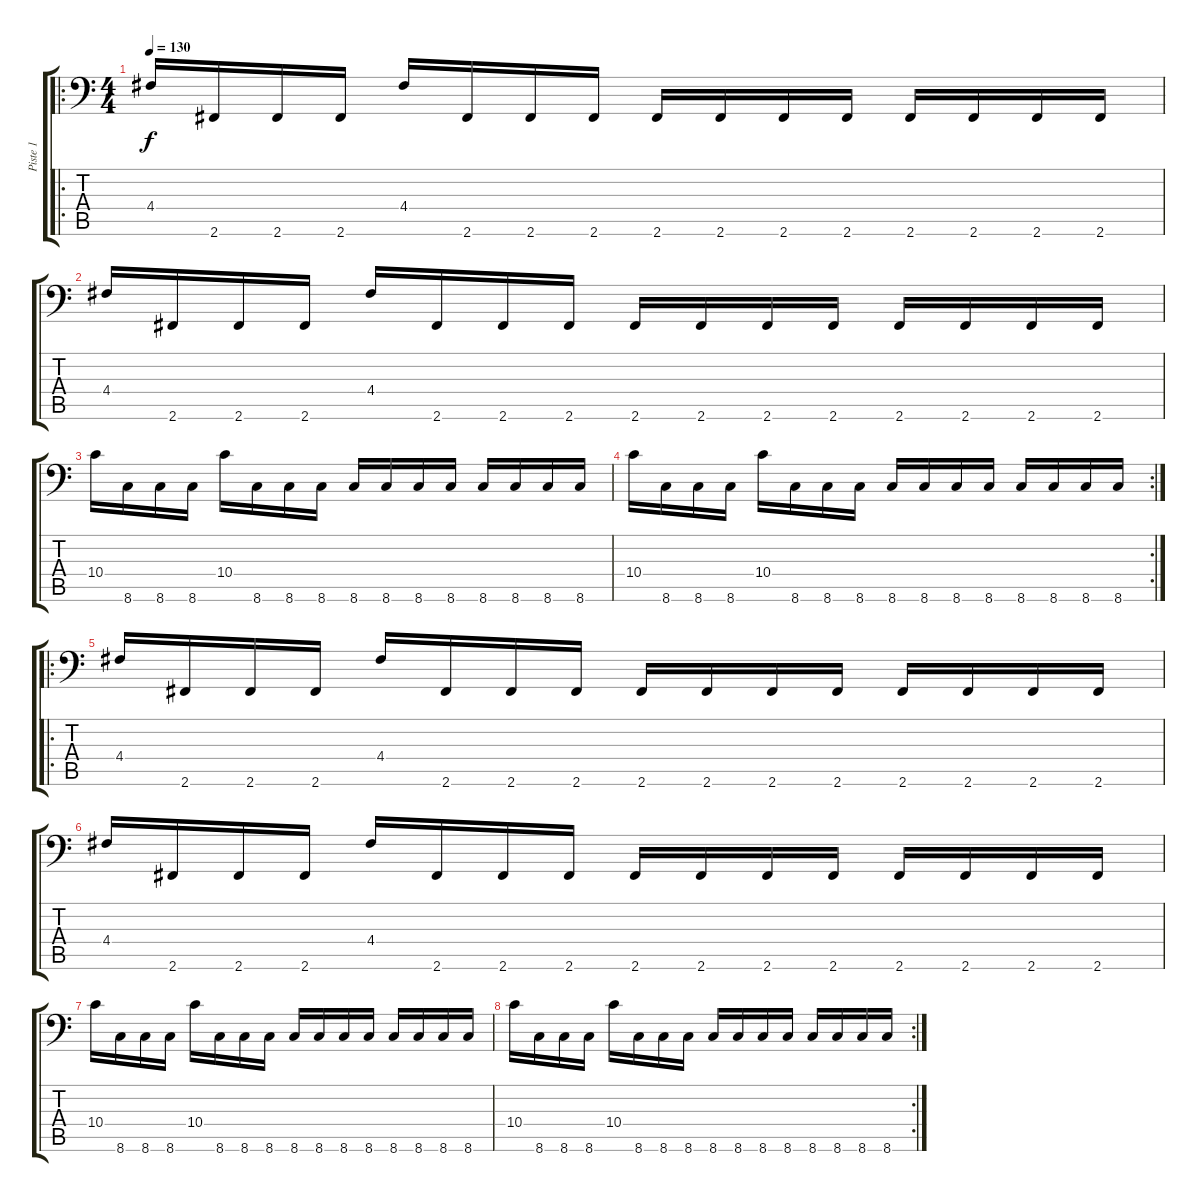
\track ("Piste 1" "Piste 1") {instrument synthbass1}
\staff {score tabs}
\tuning (E3 B2 G2 D2 A1 E1) {hide}
\ro
\ts (4 4)
\tempo 130
\clef f4
\ks c
4.4.16{dy f instrument synthbass1} 2.6.16 2.6.16 2.6.16 4.4.16 2.6.16 2.6.16 2.6.16 2.6.16 2.6.16 2.6.16 2.6.16 2.6.16 2.6.16 2.6.16 2.6.16 |
4.4.16 2.6.16 2.6.16 2.6.16 4.4.16 2.6.16 2.6.16 2.6.16 2.6.16 2.6.16 2.6.16 2.6.16 2.6.16 2.6.16 2.6.16 2.6.16 |
10.4.16 8.6.16 8.6.16 8.6.16 10.4.16 8.6.16 8.6.16 8.6.16 8.6.16 8.6.16 8.6.16 8.6.16 8.6.16 8.6.16 8.6.16 8.6.16 |
\rc 2
10.4.16 8.6.16 8.6.16 8.6.16 10.4.16 8.6.16 8.6.16 8.6.16 8.6.16 8.6.16 8.6.16 8.6.16 8.6.16 8.6.16 8.6.16 8.6.16 |
\ro
4.4.16 2.6.16 2.6.16 2.6.16 4.4.16 2.6.16 2.6.16 2.6.16 2.6.16 2.6.16 2.6.16 2.6.16 2.6.16 2.6.16 2.6.16 2.6.16 |
4.4.16 2.6.16 2.6.16 2.6.16 4.4.16 2.6.16 2.6.16 2.6.16 2.6.16 2.6.16 2.6.16 2.6.16 2.6.16 2.6.16 2.6.16 2.6.16 |
10.4.16 8.6.16 8.6.16 8.6.16 10.4.16 8.6.16 8.6.16 8.6.16 8.6.16 8.6.16 8.6.16 8.6.16 8.6.16 8.6.16 8.6.16 8.6.16 |
\rc 2
10.4.16 8.6.16 8.6.16 8.6.16 10.4.16 8.6.16 8.6.16 8.6.16 8.6.16 8.6.16 8.6.16 8.6.16 8.6.16 8.6.16 8.6.16 8.6.16
